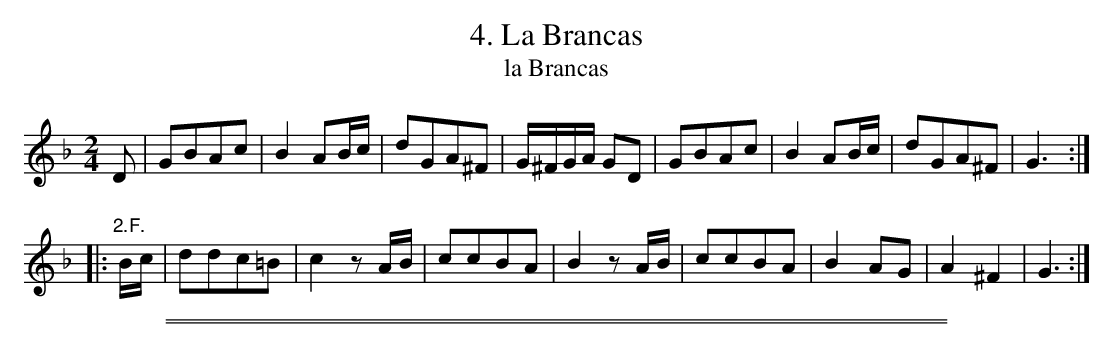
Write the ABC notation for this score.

X:1
T: 4. La Brancas
T: la Brancas
M: 2/4
L: 1/8
K: Gdor
D |\
GBAc | B2 AB/c/ | dGA^F | G/^F/G/A/ GD |\
GBAc | B2 AB/c/ | dGA^F | G3 :|
|: "2.F."B/c/ |\
ddc=B | c2 zA/B/ | ccBA | B2 zA/B/ |\
ccBA | B2AG | A2^F2 | G3 :|
